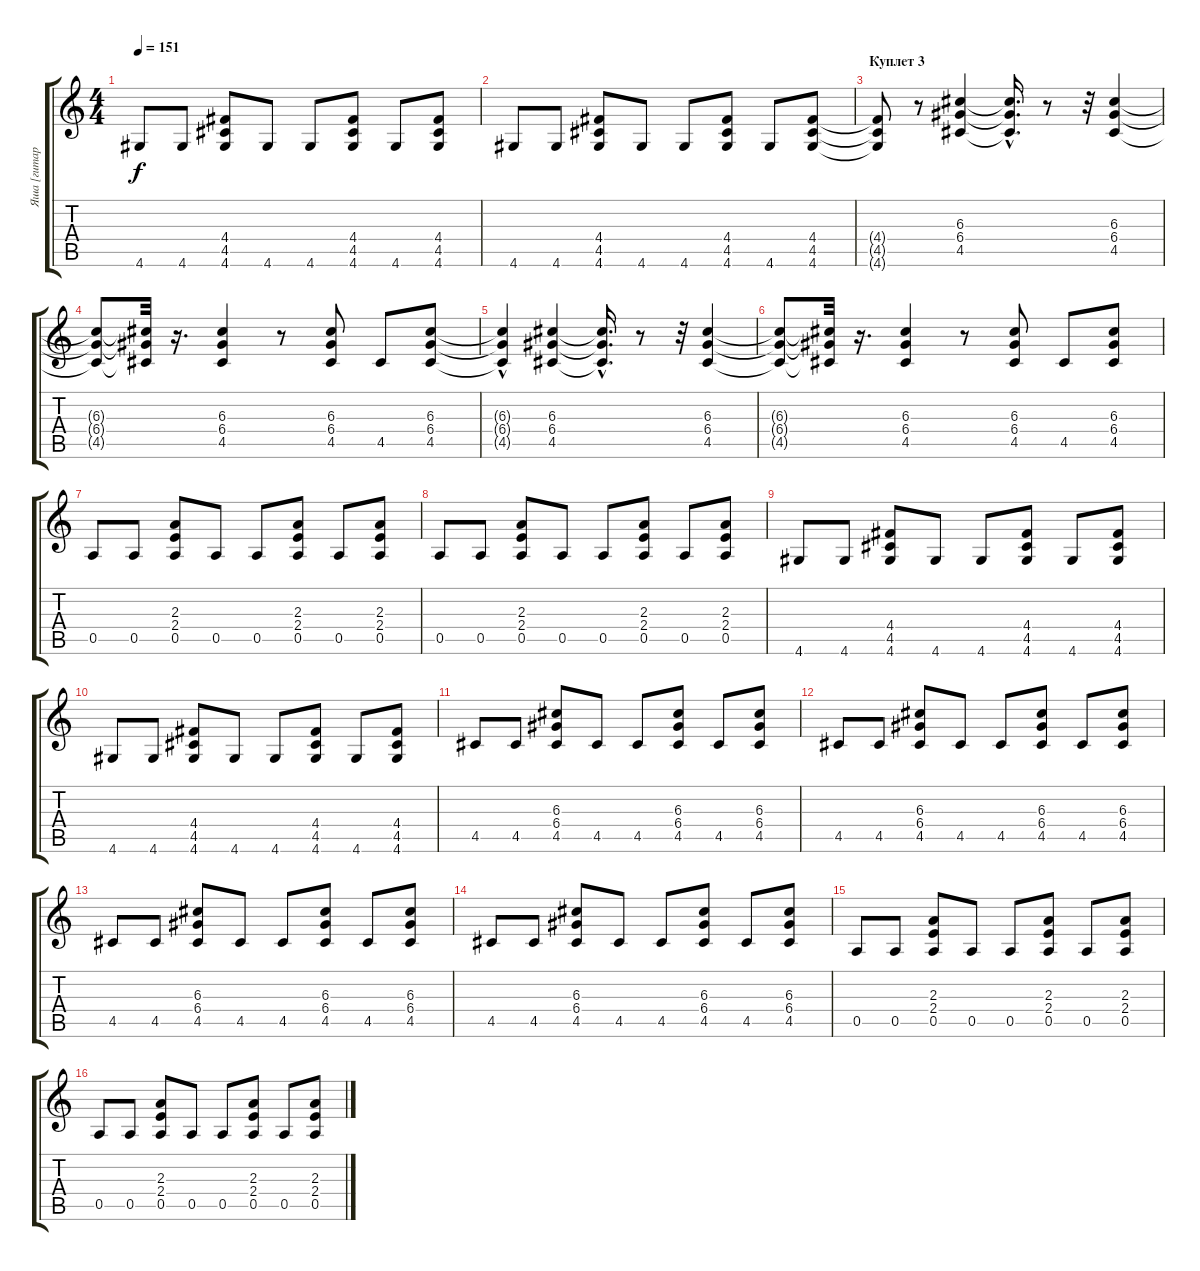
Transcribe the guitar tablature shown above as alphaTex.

\track ("Яша [гитара]" "Яша [гитар") {instrument distortionguitar}
\staff {score tabs}
\tuning (E4 B3 G3 D3 A2 E2) {hide}
\ts (4 4)
\tempo 151
\clef g2
\ks c
4.6.8{dy f} 4.6.8 (4.4 4.5 4.6).8 4.6.8 4.6.8 (4.4 4.5 4.6).8 4.6.8 (4.4 4.5 4.6).8 |
4.6.8 4.6.8 (4.4 4.5 4.6).8 4.6.8 4.6.8 (4.4 4.5 4.6).8 4.6.8 (4.4 4.5 4.6).8 |
\section ("" "Куплет 3")
(4.4{t} 4.5{t} 4.6{t}).8 r.8 (6.3 6.4 4.5).4 (6.3{hac t} 6.4{hac t} 4.5{hac t}).16{d} r.8 r.32 (6.3 6.4 4.5).4 |
(6.3{t} 6.4{t} 4.5{t}).8 (6.3{t} 6.4{t} 4.5{t}).32 r.16{d} (6.3 6.4 4.5).4 r.8 (6.3 6.4 4.5).8 4.5.8 (6.3 6.4 4.5).8 |
(6.3{t} 6.4{t} 4.5{hac t}).4 (6.3 6.4 4.5).4 (6.3{hac t} 6.4{hac t} 4.5{hac t}).16{d} r.8 r.32 (6.3 6.4 4.5).4 |
(6.3{t} 6.4{t} 4.5{t}).8 (6.3{t} 6.4{t} 4.5{t}).32 r.16{d} (6.3 6.4 4.5).4 r.8 (6.3 6.4 4.5).8 4.5.8 (6.3 6.4 4.5).8 |
0.5.8 0.5.8 (2.3 2.4 0.5).8 0.5.8 0.5.8 (2.3 2.4 0.5).8 0.5.8 (2.3 2.4 0.5).8 |
0.5.8 0.5.8 (2.3 2.4 0.5).8 0.5.8 0.5.8 (2.3 2.4 0.5).8 0.5.8 (2.3 2.4 0.5).8 |
4.6.8 4.6.8 (4.4 4.5 4.6).8 4.6.8 4.6.8 (4.4 4.5 4.6).8 4.6.8 (4.4 4.5 4.6).8 |
4.6.8 4.6.8 (4.4 4.5 4.6).8 4.6.8 4.6.8 (4.4 4.5 4.6).8 4.6.8 (4.4 4.5 4.6).8 |
4.5.8 4.5.8 (6.3 6.4 4.5).8 4.5.8 4.5.8 (6.3 6.4 4.5).8 4.5.8 (6.3 6.4 4.5).8 |
4.5.8 4.5.8 (6.3 6.4 4.5).8 4.5.8 4.5.8 (6.3 6.4 4.5).8 4.5.8 (6.3 6.4 4.5).8 |
4.5.8 4.5.8 (6.3 6.4 4.5).8 4.5.8 4.5.8 (6.3 6.4 4.5).8 4.5.8 (6.3 6.4 4.5).8 |
4.5.8 4.5.8 (6.3 6.4 4.5).8 4.5.8 4.5.8 (6.3 6.4 4.5).8 4.5.8 (6.3 6.4 4.5).8 |
0.5.8 0.5.8 (2.3 2.4 0.5).8 0.5.8 0.5.8 (2.3 2.4 0.5).8 0.5.8 (2.3 2.4 0.5).8 |
0.5.8 0.5.8 (2.3 2.4 0.5).8 0.5.8 0.5.8 (2.3 2.4 0.5).8 0.5.8 (2.3 2.4 0.5).8
